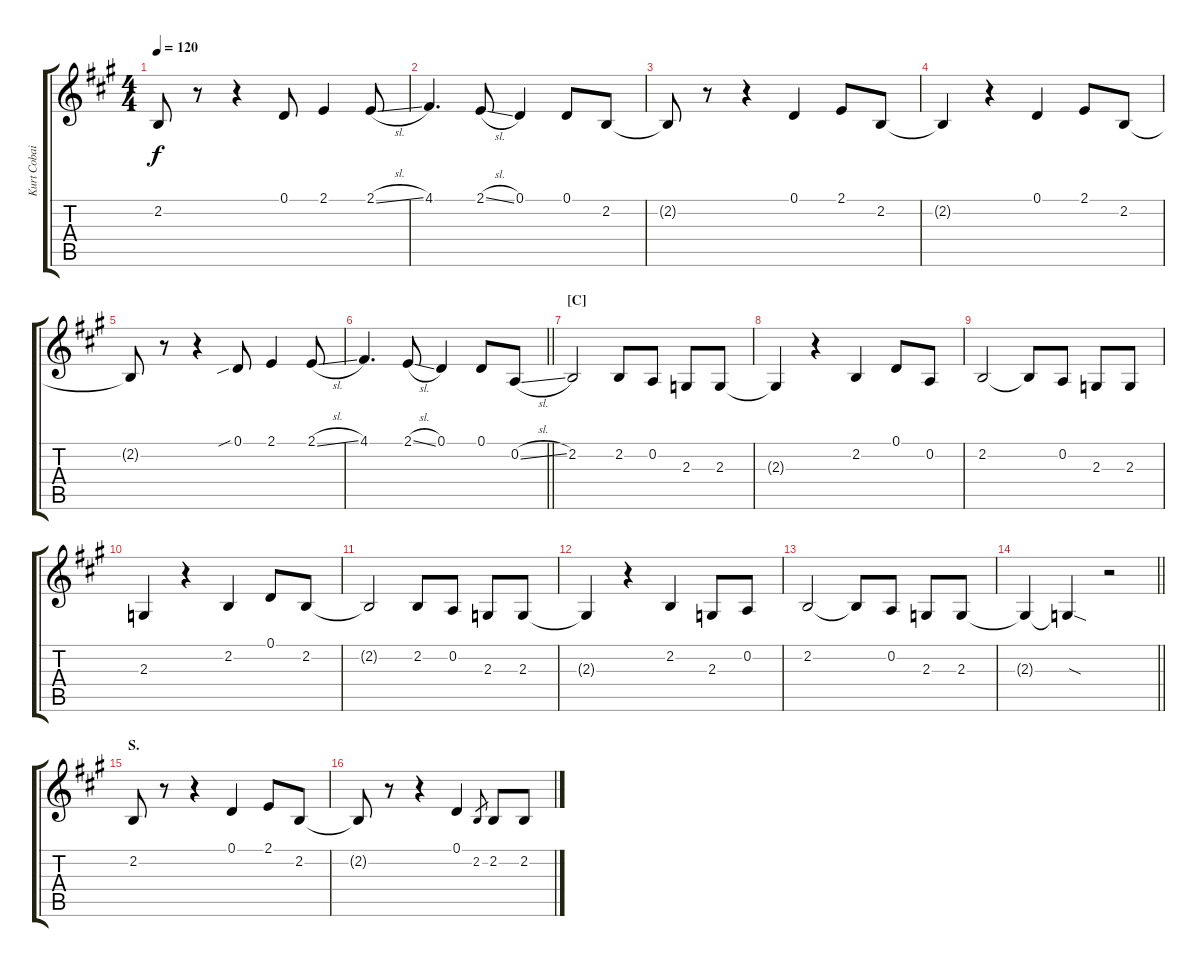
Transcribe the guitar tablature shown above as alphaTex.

\track ("Kurt Cobain" "Kurt Cobai") {instrument sopranosax}
\staff {score tabs}
\tuning (D4 A3 F3 C3 G2 D2) {hide}
\ts (4 4)
\tempo 120
\clef g2
\ks f#minor
2.2{t}.8{dy f} r.8 r.4 0.1.8 2.1.4 2.1{sl}.8 |
4.1.4{d} 2.1{sl}.8 0.1.4 0.1.8 2.2.8 |
2.2{t}.8 r.8 r.4 0.1.4 2.1.8 2.2.8 |
2.2{t}.4 r.4 0.1.4 2.1.8 2.2.8 |
2.2{t}.8 r.8 r.4 0.1{sib}.8 2.1.4 2.1{sl}.8 |
\barLineRight lightlight
4.1.4{d} 2.1{sl}.8 0.1.4 0.1.8 0.2{sl}.8 |
\section ("" "[C]")
2.2.2 2.2.8 0.2.8 2.3.8 2.3.8 |
2.3{t}.4 r.4 2.2.4 0.1.8 0.2.8 |
2.2.2 2.2{t}.8 0.2.8 2.3.8 2.3.8 |
2.3.4 r.4 2.2.4 0.1.8 2.2.8 |
2.2{t}.2 2.2.8 0.2.8 2.3.8 2.3.8 |
2.3{t}.4 r.4 2.2.4 2.3.8 0.2.8 |
2.2.2 2.2{t}.8 0.2.8 2.3.8 2.3.8 |
\barLineRight lightlight
2.3{t}.4 2.3{sod t}.4 r.2 |
\section ("" "S.")
2.2.8 r.8 r.4 0.1.4 2.1.8 2.2.8 |
2.2{t}.8 r.8 r.4 0.1.4 2.2.8{gr} 2.2.8 2.2.8
